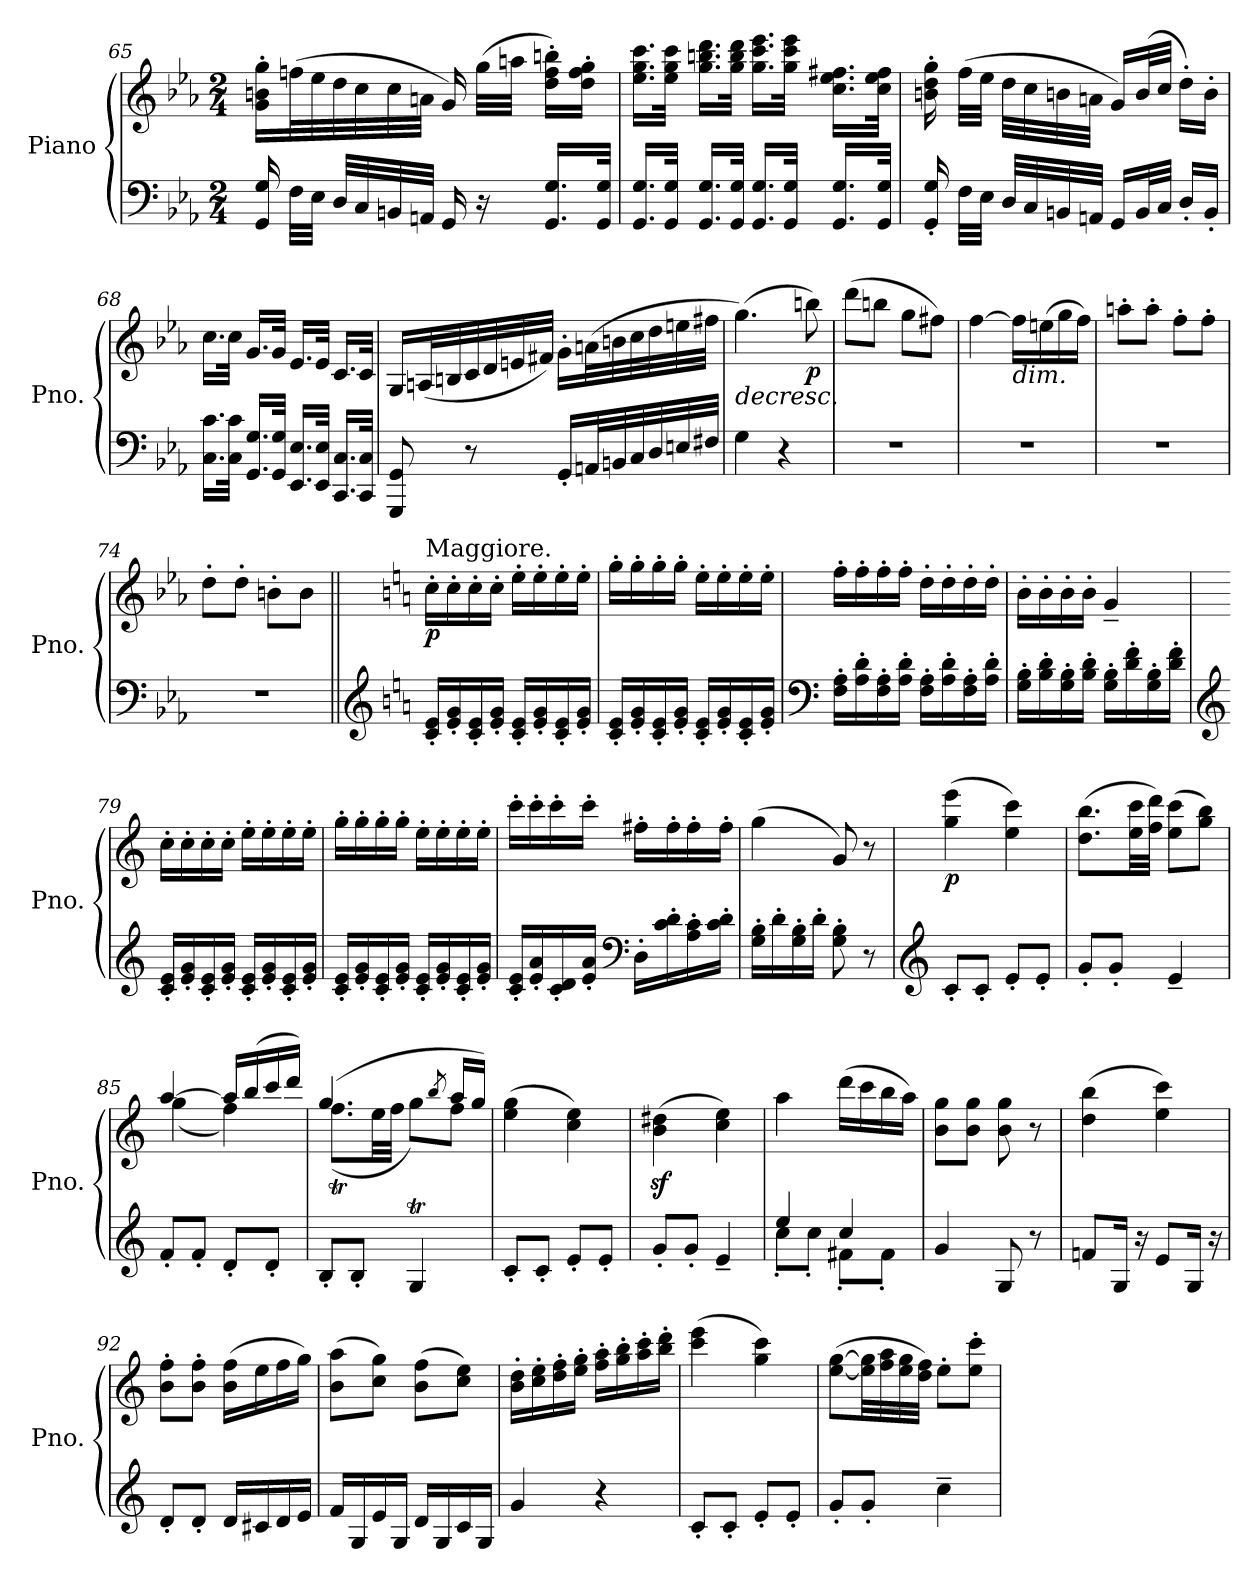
**kern	**kern	**dynam
*part1	*part1	*part1
*staff2	*staff1	*staff1/2
*I"Piano	*	*
*I'Pno.	*	*
*clefF4	*clefG2	*
*k[b-e-a-]	*k[b-e-a-]	*
*M2/4	*M2/4	*
=65	=65	=65
16GG/ 16G/	16g\' 16bn\' 16gg\'LL	.
32F\LLL	(>32ffn\L	.
32E-\JJJ	32ee-\	.
32D/LLL	32dd\	.
32C/	32cc\	.
32BBn/	32cc\	.
32AAn/JJJ	32an\JJJ	.
16GG/	16g/)	.
16r	(>32gg\LLL	.
.	32aan\JJJ	.
16.GG/ 16.G/LL	16dd\' 16ff\' 16bbn\'LL)	.
.	16dd\' 16ff\' 16gg\'JJ	.
32GG/ 32G/JJk	.	.
!!LO:LB:g=z
=66	=66	=66
16.GG/ 16.G/LL	16.ee-\ 16.gg\ 16.ccc\LL	.
32GG/ 32G/JJk	32ee-\ 32gg\ 32ccc\JJk	.
16.GG/ 16.G/LL	16.gg\ 16.bbn\ 16.ddd\LL	.
32GG/ 32G/JJk	32gg\ 32bb\ 32ddd\JJk	.
16.GG/ 16.G/LL	16.gg\ 16.ccc\ 16.eee-\LL	.
32GG/ 32G/JJk	32gg\ 32ccc\ 32eee-\JJk	.
16.GG/ 16.G/LL	16.cc\ 16.ee-\ 16.ff#X\LL	.
32GG/ 32G/JJk	32cc\ 32ee-\ 32ff#\JJk	.
=67	=67	=67
16GG/' 16G/'	16bn\' 16dd\' 16gg\'	.
32F\LLL	(>32ff\LLL	.
32E-\JJJ	32ee-\JJJ	.
32D/LLL	32dd\LLL	.
32C/	32cc\	.
32BBn/	32bn\	.
32AAn/JJJ	32an\JJJ	.
16GG/LL	16g/LL)	.
32BB/L	(>32b/L	.
32C/JJJ	32cc/JJJ	.
16D'/LL	16dd'\LL)	.
16BB'/JJ	16b'\JJ	.
=68	=68	=68
16.C\ 16.c\LL	16.cc\LL	.
32C\ 32c\JJk	32cc\JJk	.
16.GG/ 16.G/LL	16.g/LL	.
32GG/ 32G/JJk	32g/JJk	.
16.EE-/ 16.E-/LL	16.e-/LL	.
32EE-/ 32E-/JJk	32e-/JJk	.
16.CC/ 16.C/LL	16.c/LL	.
32CC/ 32C/JJk	32c/JJk	.
!!LO:LB:g=z
=69	=69	=69
8GGG/ 8GG/	16G/LL	.
.	(<32An/L	.
.	32Bn/	.
8r	32c/	.
.	32d/	.
.	32en/	.
.	32f#X/JJJ)	.
16GG'/LL	16g'\LL	.
32AAn/L	(>32an\L	.
32BBn/	32bn\	.
32C/	32cc\	.
32D/	32dd\	.
32En/	32een\	.
32F#X/JJJ	32ff#X\JJJ	.
=70	=70	=70
!	!	!LO:HP:b
4G\	(>4.gg\)	>
4r	.	.
!	!	!LO:DY:b
.	8bbn\)	p
.	.	]
=71	=71	=71
2r	(>8ddd\L	.
.	8bbn\J	.
.	8gg\L	.
.	8ff#X\J)	.
=72	=72	=72
2r	[4ff\	.
!	!LO:TX:b:i:t=dim.	!
.	16ff\LL]	.
.	(>16een\	.
.	16gg\	.
.	16ff\JJ)	.
=73	=73	=73
2r	8aan'\L	.
.	8aa'\J	.
.	8ff'\L	.
.	8ff'\J	.
=74	=74	=74
2r	8dd'\L	.
.	8dd'\J	.
.	8bn'\L	.
.	8b\J	.
!!LO:PB:g=z
=75||	=75||	=75||
*clefG2	*	*
*k[]	*k[]	*
!	!LO:TX:a:t=Maggiore.	!
!	!	!LO:DY:b
16c/' 16e/'LL	16cc'\LL	p
16e/' 16g/'	16cc'\	.
16c/' 16e/'	16cc'\	.
16e/' 16g/'JJ	16cc'\JJ	.
16c/' 16e/'LL	16ee'\LL	.
16e/' 16g/'	16ee'\	.
16c/' 16e/'	16ee'\	.
16e/' 16g/'JJ	16ee'\JJ	.
=76	=76	=76
16c/' 16e/'LL	16gg'\LL	.
16e/' 16g/'	16gg'\	.
16c/' 16e/'	16gg'\	.
16e/' 16g/'JJ	16gg'\JJ	.
16c/' 16e/'LL	16ee'\LL	.
16e/' 16g/'	16ee'\	.
16c/' 16e/'	16ee'\	.
16e/' 16g/'JJ	16ee'\JJ	.
=77	=77	=77
*clefF4	*	*
16F\' 16A\'LL	16ff'\LL	.
16A\' 16d\'	16ff'\	.
16F\' 16A\'	16ff'\	.
16A\' 16d\'JJ	16ff'\JJ	.
16F\' 16A\'LL	16dd'\LL	.
16A\' 16d\'	16dd'\	.
16F\' 16A\'	16dd'\	.
16A\' 16d\'JJ	16dd'\JJ	.
=78	=78	=78
16G\' 16B\'LL	16b'\LL	.
16B\' 16d\'	16b'\	.
16G\' 16B\'	16b'\	.
16B\' 16d\'JJ	16b'\JJ	.
16G\' 16B\'LL	4g~/	.
16d\' 16f\'	.	.
16G\' 16B\'	.	.
16d\' 16f\'JJ	.	.
!!LO:LB:g=z
=79	=79	=79
*clefG2	*	*
16c/' 16e/'LL	16cc'\LL	.
16e/' 16g/'	16cc'\	.
16c/' 16e/'	16cc'\	.
16e/' 16g/'JJ	16cc'\JJ	.
16c/' 16e/'LL	16ee'\LL	.
16e/' 16g/'	16ee'\	.
16c/' 16e/'	16ee'\	.
16e/' 16g/'JJ	16ee'\JJ	.
=80	=80	=80
16c/' 16e/'LL	16gg'\LL	.
16e/' 16g/'	16gg'\	.
16c/' 16e/'	16gg'\	.
16e/' 16g/'JJ	16gg'\JJ	.
16c/' 16e/'LL	16ee'\LL	.
16e/' 16g/'	16ee'\	.
16c/' 16e/'	16ee'\	.
16e/' 16g/'JJ	16ee'\JJ	.
=81	=81	=81
16c/' 16e/'LL	16ccc'\LL	.
16e/' 16a/'	16ccc'\	.
16c/' 16d/'	16ccc'\	.
16e/' 16a/'JJ	16ccc'\JJ	.
*clefF4	*	*
16D'\LL	16ff#X'\LL	.
16c\' 16d\'	16ff#'\	.
16A\' 16c\'	16ff#'\	.
16c\' 16d\'JJ	16ff#'\JJ	.
=82	=82	=82
16G\' 16B\'LL	(>4gg\	.
16d'\	.	.
16G\' 16B\'	.	.
16d'\JJ	.	.
8G\' 8B\'	8g/)	.
8r	8r	.
!!LO:LB:g=z
=83	=83	=83
*clefG2	*	*
!	!	!LO:DY:b
8c'/L	(>4gg\ 4eee\	p
8c'/J	.	.
8e'/L	4ee\ 4ccc\)	.
8e'/J	.	.
=84	=84	=84
8g'/L	(>8.dd\ 8.bb\L	.
8g'/J	.	.
.	32ee\ 32ccc\LL	.
.	32ff\ 32ddd\JJJ)	.
4e~/	(>8ee\ 8ccc\L	.
.	8gg\ 8bb\J)	.
=85	=85	=85
*	*^	*
8f'/L	[4aa/	(<4gg\	.
8f'/J	.	.	.
8d'/L	16aa/LL]	4ff\)	.
.	(>16bb/	.	.
8d'/J	16ccc/	.	.
.	16ddd/JJ)	.	.
=86	=86	=86	=86
8B'/L	(>4.gg/	(<8.ffT\L	.
8B'/J	.	.	.
.	.	32ee\LL	.
.	.	32ff\JJJ	.
4GT/	.	8gg\L)	.
.	8qbb/	.	.
.	16aa/LL	8ff\J	.
.	16gg/JJ)	.	.
*	*v	*v	*
=87	=87	=87
8c'/L	(>4ee\ 4gg\	.
8c'/J	.	.
8e'/L	4cc\ 4ee\)	.
8e'/J	.	.
!!LO:LB:g=z
=88	=88	=88
8g'/L	(>4b\z< 4dd#X\z<	.
8g'/J	.	.
4e~/	4cc\ 4ee\)	.
=89	=89	=89
*^	*	*
4ee/	8cc'\L	4aa\	.
.	8cc'\J	.	.
4cc/	8f#X'\L	(>16ddd\LL	.
.	.	16ccc\	.
.	8f#'\J	16bb\	.
.	.	16aa\JJ)	.
*v	*v	*	*
=90	=90	=90
4g/	8b\ 8gg\L	.
.	8b\ 8gg\J	.
8G/	8b\ 8gg\	.
8r	8r	.
=91	=91	=91
8fn/L	(>4dd\ 4bb\	.
16G/Jk	.	.
16r	.	.
8e/L	4ee\ 4ccc\)	.
16G/Jk	.	.
16r	.	.
=92	=92	=92
8d'/L	8b\' 8ff\'L	.
8d'/J	8b\' 8ff\'J	.
16d/LL	(>16b\ 16ff\LL	.
16c#X/	16ee\	.
16d/	16ff\	.
16e/JJ	16gg\JJ)	.
=93	=93	=93
16f/LL	(>8b\ 8aa\L	.
16G/	.	.
16e/	8cc\ 8gg\J)	.
16G/JJ	.	.
16d/LL	(>8b\ 8ff\L	.
16G/	.	.
16c/	8cc\ 8ee\J)	.
16G/JJ	.	.
!!LO:LB:g=z
=94	=94	=94
4g/	16b\' 16dd\'LL	.
.	16cc\' 16ee\'	.
.	16dd\' 16ff\'	.
.	16ee\' 16gg\'JJ	.
4r	16ff\' 16aa\'LL	.
.	16gg\' 16bb\'	.
.	16aa\' 16ccc\'	.
.	16bb\' 16ddd\'JJ	.
=95	=95	=95
8c'/L	(>4ccc\ 4eee\	.
8c'/J	.	.
8e'/L	4gg\ 4ccc\)	.
8e'/J	.	.
=96	=96	=96
8g'/L	(>[8ee\ [8gg\L	.
8g'/J	32ee\] 32gg\]LL	.
.	32ff\ 32aa\	.
.	32ee\ 32gg\	.
.	32dd\ 32ff\JJJ)	.
4cc~\	8ee'\L	.
.	8ee\' 8ccc\'J	.
=	=	=
*-	*-	*-
